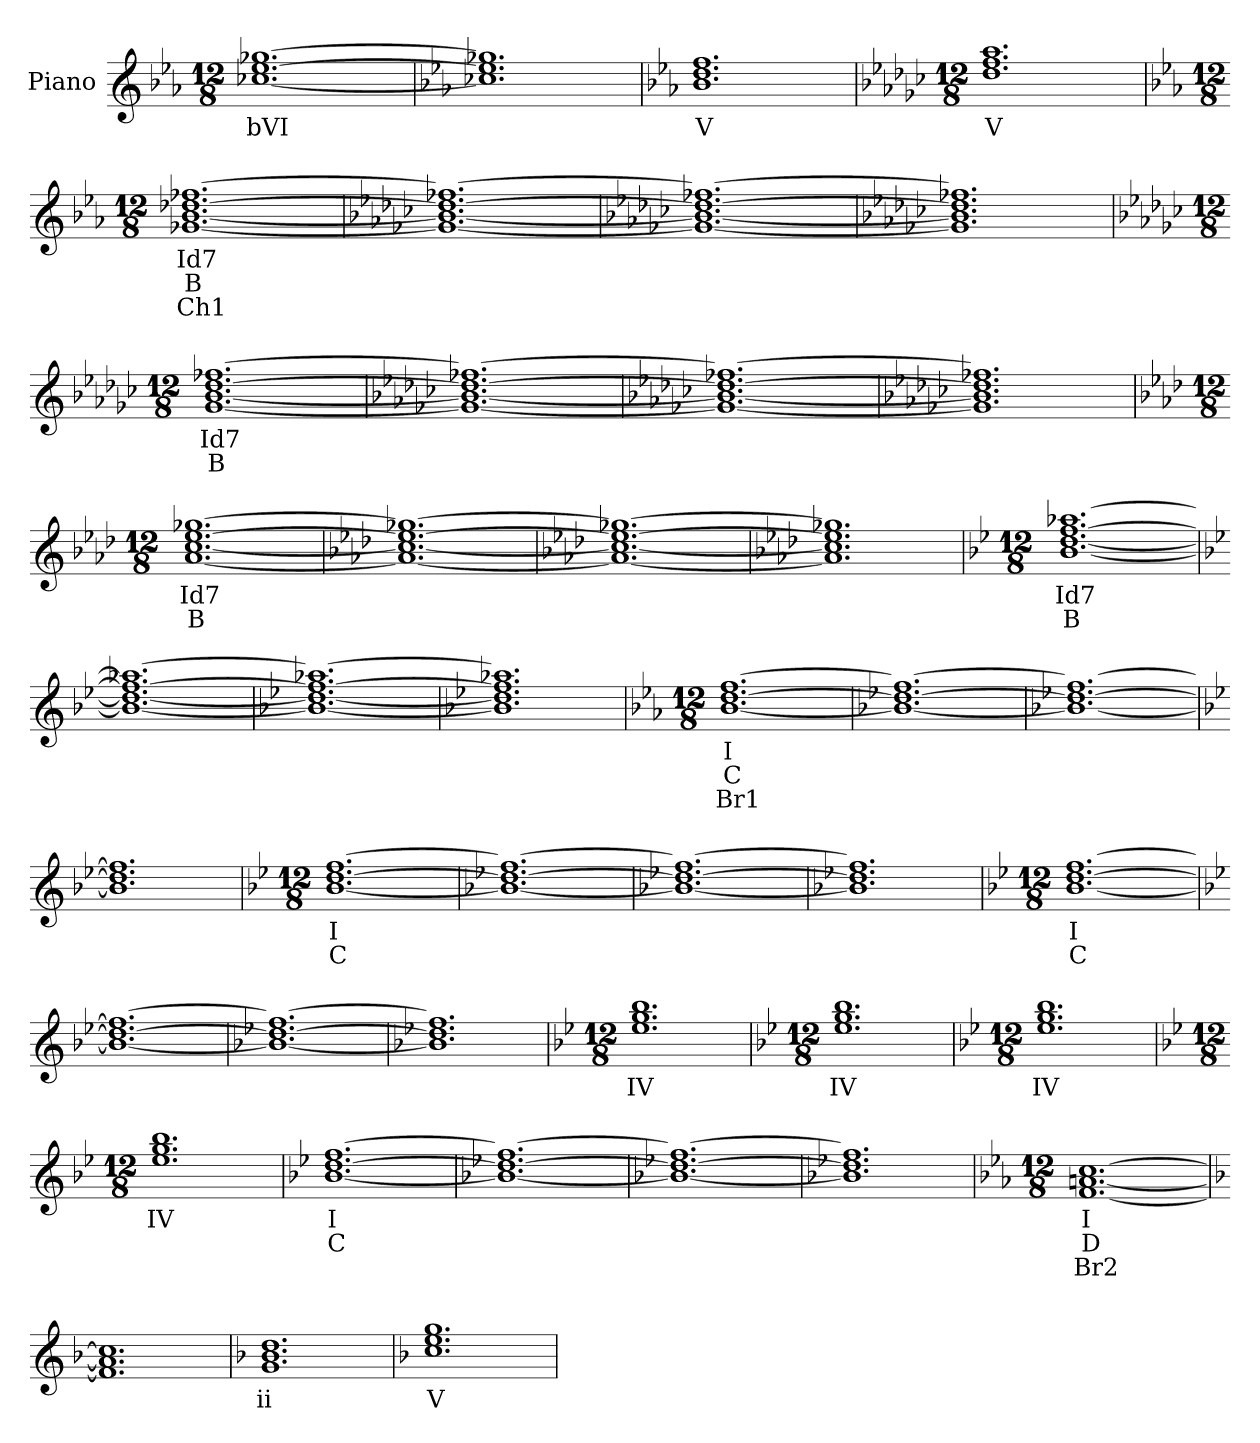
**kern	**text	**text	**text
*part1	*part1	*part1	*part1
*staff1	*staff1	*staff1	*staff1
*I"Piano	*	*	*
*I'Pno	*	*	*
*k[b-e-a-]	*	*	*
*E-:	*	*	*
*M12/8	*	*	*
=	=	=	=
[1.cc-X [1.ee- [1.gg-X	bVI	.	.
=	=	=	=
*k[b-e-a-]	*	*	*
*E-:	*	*	*
1.cc-X] 1.ee-] 1.gg-X]	.	.	.
=	=	=	=
*k[b-e-a-]	*	*	*
*E-:	*	*	*
1.b- 1.dd 1.ff	V	.	.
=	=	=	=
*k[b-e-a-d-g-c-]	*	*	*
*G-:	*	*	*
*M12/8	*	*	*
1.dd- 1.ff 1.aa-	V	.	.
=	=	=	=
*k[b-e-a-]	*	*	*
*E-:	*	*	*
*M12/8	*	*	*
[1.g-X [1.b- [1.dd-X [1.ff-X	Id7	B	Ch1
=	=	=	=
*k[b-e-a-d-g-c-]	*	*	*
*G-:	*	*	*
1.g-_ 1.b-_ 1.dd-_ 1.ff-X_	.	.	.
=	=	=	=
*k[b-e-a-d-g-c-]	*	*	*
*G-:	*	*	*
1.g-_ 1.b-_ 1.dd-_ 1.ff-X_	.	.	.
=	=	=	=
*k[b-e-a-d-g-c-]	*	*	*
*G-:	*	*	*
1.g-] 1.b-] 1.dd-] 1.ff-X]	.	.	.
=	=	=	=
*k[b-e-a-d-g-c-]	*	*	*
*G-:	*	*	*
*M12/8	*	*	*
[1.g- [1.b- [1.dd- [1.ff-X	Id7	B	.
=	=	=	=
*k[b-e-a-d-g-c-]	*	*	*
*G-:	*	*	*
1.g-_ 1.b-_ 1.dd-_ 1.ff-X_	.	.	.
=	=	=	=
*k[b-e-a-d-g-c-]	*	*	*
*G-:	*	*	*
1.g-_ 1.b-_ 1.dd-_ 1.ff-X_	.	.	.
=	=	=	=
*k[b-e-a-d-g-c-]	*	*	*
*G-:	*	*	*
1.g-] 1.b-] 1.dd-] 1.ff-X]	.	.	.
=	=	=	=
*k[b-e-a-d-]	*	*	*
*A-:	*	*	*
*M12/8	*	*	*
[1.a- [1.cc [1.ee- [1.gg-X	Id7	B	.
=	=	=	=
*k[b-e-a-d-]	*	*	*
*A-:	*	*	*
1.a-_ 1.cc_ 1.ee-_ 1.gg-X_	.	.	.
=	=	=	=
*k[b-e-a-d-]	*	*	*
*A-:	*	*	*
1.a-_ 1.cc_ 1.ee-_ 1.gg-X_	.	.	.
=	=	=	=
*k[b-e-a-d-]	*	*	*
*A-:	*	*	*
1.a-] 1.cc] 1.ee-] 1.gg-X]	.	.	.
=	=	=	=
*k[b-e-]	*	*	*
*B-:	*	*	*
*M12/8	*	*	*
[1.b- [1.dd [1.ff [1.aa-X	Id7	B	.
=	=	=	=
*k[b-e-]	*	*	*
*B-:	*	*	*
1.b-_ 1.dd_ 1.ff_ 1.aa-X_	.	.	.
=	=	=	=
*k[b-e-]	*	*	*
*B-:	*	*	*
1.b-_ 1.dd_ 1.ff_ 1.aa-X_	.	.	.
=	=	=	=
*k[b-e-]	*	*	*
*B-:	*	*	*
1.b-] 1.dd] 1.ff] 1.aa-X]	.	.	.
=	=	=	=
*k[b-e-a-]	*	*	*
*E-:	*	*	*
*M12/8	*	*	*
[1.b- [1.dd [1.ff	I	C	Br1
=	=	=	=
*k[b-e-]	*	*	*
*B-:	*	*	*
1.b-_ 1.dd_ 1.ff_	.	.	.
=	=	=	=
*k[b-e-]	*	*	*
*B-:	*	*	*
1.b-_ 1.dd_ 1.ff_	.	.	.
=	=	=	=
*k[b-e-]	*	*	*
*B-:	*	*	*
1.b-] 1.dd] 1.ff]	.	.	.
=	=	=	=
*k[b-e-]	*	*	*
*B-:	*	*	*
*M12/8	*	*	*
[1.b- [1.dd [1.ff	I	C	.
=	=	=	=
*k[b-e-]	*	*	*
*B-:	*	*	*
1.b-_ 1.dd_ 1.ff_	.	.	.
=	=	=	=
*k[b-e-]	*	*	*
*B-:	*	*	*
1.b-_ 1.dd_ 1.ff_	.	.	.
=	=	=	=
*k[b-e-]	*	*	*
*B-:	*	*	*
1.b-] 1.dd] 1.ff]	.	.	.
=	=	=	=
*k[b-e-]	*	*	*
*B-:	*	*	*
*M12/8	*	*	*
[1.b- [1.dd [1.ff	I	C	.
=	=	=	=
*k[b-e-]	*	*	*
*B-:	*	*	*
1.b-_ 1.dd_ 1.ff_	.	.	.
=	=	=	=
*k[b-e-]	*	*	*
*B-:	*	*	*
1.b-_ 1.dd_ 1.ff_	.	.	.
=	=	=	=
*k[b-e-]	*	*	*
*B-:	*	*	*
1.b-] 1.dd] 1.ff]	.	.	.
=	=	=	=
*k[b-e-]	*	*	*
*B-:	*	*	*
*M12/8	*	*	*
1.ee- 1.gg 1.bb-	IV	.	.
=	=	=	=
*k[b-e-]	*	*	*
*B-:	*	*	*
*M12/8	*	*	*
1.ee- 1.gg 1.bb-	IV	.	.
=	=	=	=
*k[b-e-]	*	*	*
*B-:	*	*	*
*M12/8	*	*	*
1.ee- 1.gg 1.bb-	IV	.	.
=	=	=	=
*k[b-e-]	*	*	*
*B-:	*	*	*
*M12/8	*	*	*
1.ee- 1.gg 1.bb-	IV	.	.
=	=	=	=
*k[b-e-]	*	*	*
*B-:	*	*	*
[1.b- [1.dd [1.ff	I	C	.
=	=	=	=
*k[b-e-]	*	*	*
*B-:	*	*	*
1.b-_ 1.dd_ 1.ff_	.	.	.
=	=	=	=
*k[b-e-]	*	*	*
*B-:	*	*	*
1.b-_ 1.dd_ 1.ff_	.	.	.
=	=	=	=
*k[b-e-]	*	*	*
*B-:	*	*	*
1.b-] 1.dd] 1.ff]	.	.	.
=	=	=	=
*k[b-e-a-]	*	*	*
*E-:	*	*	*
*M12/8	*	*	*
[1.f [1.an [1.cc	I	D	Br2
=	=	=	=
*k[b-]	*	*	*
*F:	*	*	*
1.f] 1.a] 1.cc]	.	.	.
=	=	=	=
*k[b-]	*	*	*
*F:	*	*	*
1.g 1.b- 1.dd	ii	.	.
=	=	=	=
*k[b-]	*	*	*
*F:	*	*	*
1.cc 1.ee 1.gg	V	.	.
=	=	=	=
*-	*-	*-	*-
